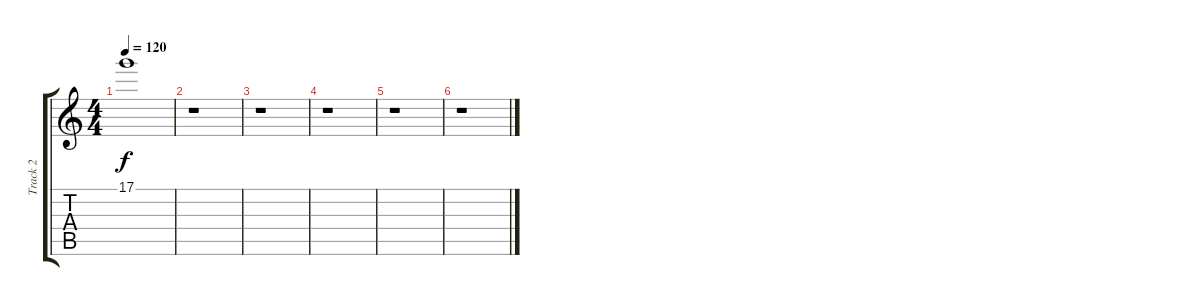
\track ("Track 2" "Track 2") {instrument distortionguitar}
\staff {score tabs}
\tuning (D4 A3 F3 C3 G2 C2) {hide}
\ts (4 4)
\tempo 120
\clef g2
\ks c
17.1{t}.1{dy f} |
r.1 |
r.1 |
r.1 |
r.1 |
r.1
